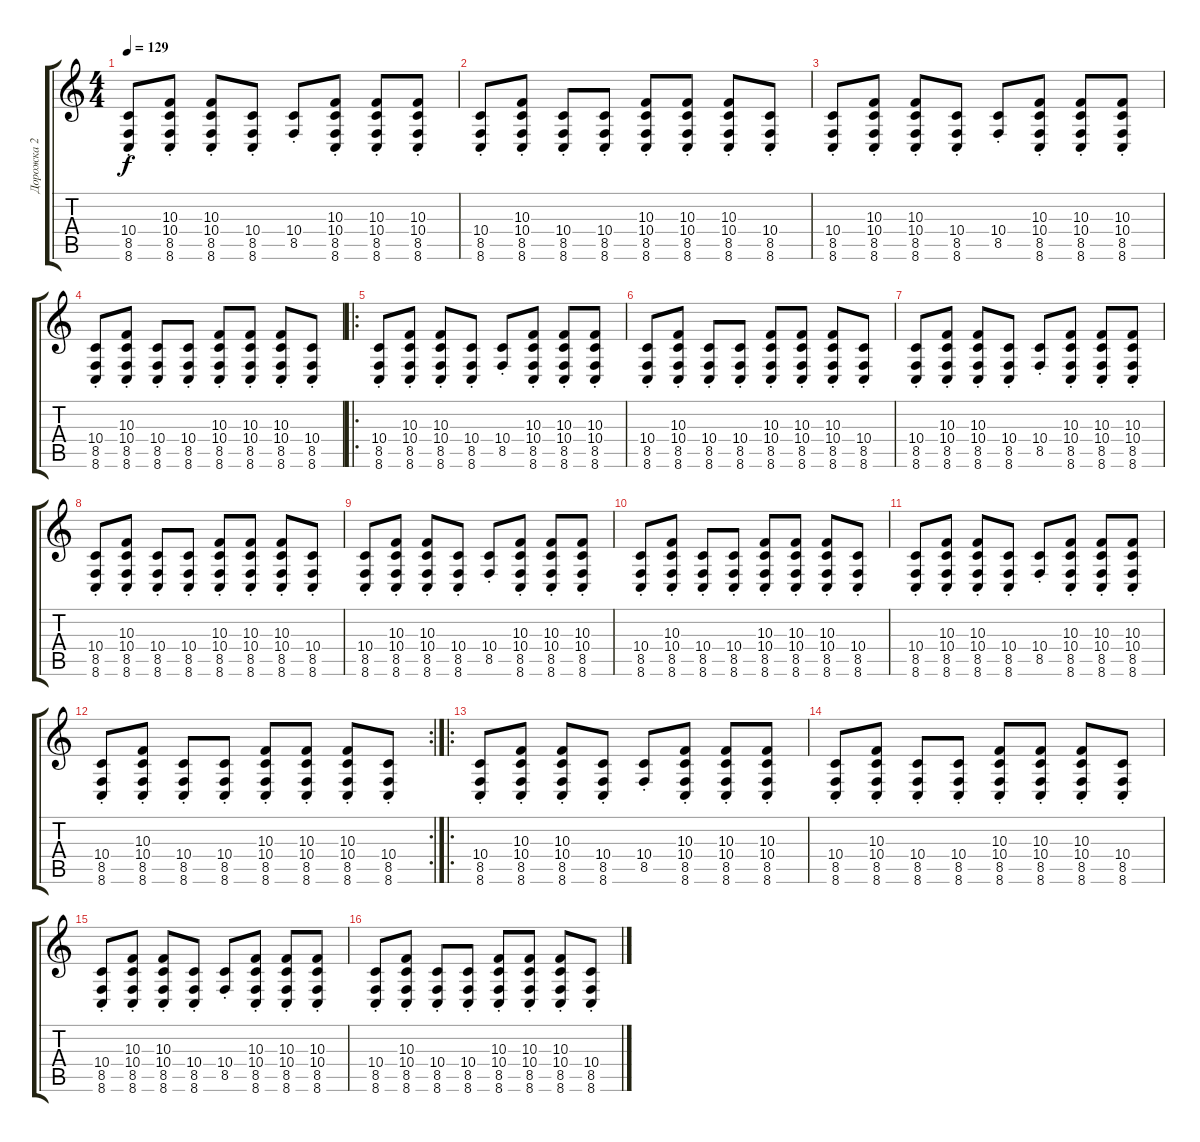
\track ("Дорожка 2" "Дорожка 2") {instrument clavinet}
\staff {score tabs}
\tuning (E4 B3 G3 D3 A2 E2) {hide}
\ts (4 4)
\tempo 129
\clef g2
\ks c
(10.4{st} 8.5{st} 8.6{st}).8{dy f} (10.3{st} 10.4{st} 8.5{st} 8.6{st}).8 (10.3{st} 10.4{st} 8.5{st} 8.6{st}).8 (10.4{st} 8.5{st} 8.6{st}).8 (10.4{st} 8.5{st}).8 (10.3{st} 10.4{st} 8.5{st} 8.6{st}).8 (10.3{st} 10.4{st} 8.5{st} 8.6{st}).8 (10.3{st} 10.4{st} 8.5{st} 8.6{st}).8 |
(10.4{st} 8.5{st} 8.6{st}).8 (10.3{st} 10.4{st} 8.5{st} 8.6{st}).8 (10.4{st} 8.5{st} 8.6{st}).8 (10.4{st} 8.5{st} 8.6{st}).8 (10.3{st} 10.4{st} 8.5{st} 8.6{st}).8 (10.3{st} 10.4{st} 8.5{st} 8.6{st}).8 (10.3{st} 10.4{st} 8.5{st} 8.6{st}).8 (10.4{st} 8.5{st} 8.6{st}).8 |
(10.4{st} 8.5{st} 8.6{st}).8 (10.3{st} 10.4{st} 8.5{st} 8.6{st}).8 (10.3{st} 10.4{st} 8.5{st} 8.6{st}).8 (10.4{st} 8.5{st} 8.6{st}).8 (10.4{st} 8.5{st}).8 (10.3{st} 10.4{st} 8.5{st} 8.6{st}).8 (10.3{st} 10.4{st} 8.5{st} 8.6{st}).8 (10.3{st} 10.4{st} 8.5{st} 8.6{st}).8 |
(10.4{st} 8.5{st} 8.6{st}).8 (10.3{st} 10.4{st} 8.5{st} 8.6{st}).8 (10.4{st} 8.5{st} 8.6{st}).8 (10.4{st} 8.5{st} 8.6{st}).8 (10.3{st} 10.4{st} 8.5{st} 8.6{st}).8 (10.3{st} 10.4{st} 8.5{st} 8.6{st}).8 (10.3{st} 10.4{st} 8.5{st} 8.6{st}).8 (10.4{st} 8.5{st} 8.6{st}).8 |
\ro
(10.4{st} 8.5{st} 8.6{st}).8 (10.3{st} 10.4{st} 8.5{st} 8.6{st}).8 (10.3{st} 10.4{st} 8.5{st} 8.6{st}).8 (10.4{st} 8.5{st} 8.6{st}).8 (10.4{st} 8.5{st}).8 (10.3{st} 10.4{st} 8.5{st} 8.6{st}).8 (10.3{st} 10.4{st} 8.5{st} 8.6{st}).8 (10.3{st} 10.4{st} 8.5{st} 8.6{st}).8 |
(10.4{st} 8.5{st} 8.6{st}).8 (10.3{st} 10.4{st} 8.5{st} 8.6{st}).8 (10.4{st} 8.5{st} 8.6{st}).8 (10.4{st} 8.5{st} 8.6{st}).8 (10.3{st} 10.4{st} 8.5{st} 8.6{st}).8 (10.3{st} 10.4{st} 8.5{st} 8.6{st}).8 (10.3{st} 10.4{st} 8.5{st} 8.6{st}).8 (10.4{st} 8.5{st} 8.6{st}).8 |
(10.4{st} 8.5{st} 8.6{st}).8 (10.3{st} 10.4{st} 8.5{st} 8.6{st}).8 (10.3{st} 10.4{st} 8.5{st} 8.6{st}).8 (10.4{st} 8.5{st} 8.6{st}).8 (10.4{st} 8.5{st}).8 (10.3{st} 10.4{st} 8.5{st} 8.6{st}).8 (10.3{st} 10.4{st} 8.5{st} 8.6{st}).8 (10.3{st} 10.4{st} 8.5{st} 8.6{st}).8 |
(10.4{st} 8.5{st} 8.6{st}).8 (10.3{st} 10.4{st} 8.5{st} 8.6{st}).8 (10.4{st} 8.5{st} 8.6{st}).8 (10.4{st} 8.5{st} 8.6{st}).8 (10.3{st} 10.4{st} 8.5{st} 8.6{st}).8 (10.3{st} 10.4{st} 8.5{st} 8.6{st}).8 (10.3{st} 10.4{st} 8.5{st} 8.6{st}).8 (10.4{st} 8.5{st} 8.6{st}).8 |
(10.4{st} 8.5{st} 8.6{st}).8 (10.3{st} 10.4{st} 8.5{st} 8.6{st}).8 (10.3{st} 10.4{st} 8.5{st} 8.6{st}).8 (10.4{st} 8.5{st} 8.6{st}).8 (10.4{st} 8.5{st}).8 (10.3{st} 10.4{st} 8.5{st} 8.6{st}).8 (10.3{st} 10.4{st} 8.5{st} 8.6{st}).8 (10.3{st} 10.4{st} 8.5{st} 8.6{st}).8 |
(10.4{st} 8.5{st} 8.6{st}).8 (10.3{st} 10.4{st} 8.5{st} 8.6{st}).8 (10.4{st} 8.5{st} 8.6{st}).8 (10.4{st} 8.5{st} 8.6{st}).8 (10.3{st} 10.4{st} 8.5{st} 8.6{st}).8 (10.3{st} 10.4{st} 8.5{st} 8.6{st}).8 (10.3{st} 10.4{st} 8.5{st} 8.6{st}).8 (10.4{st} 8.5{st} 8.6{st}).8 |
(10.4{st} 8.5{st} 8.6{st}).8 (10.3{st} 10.4{st} 8.5{st} 8.6{st}).8 (10.3{st} 10.4{st} 8.5{st} 8.6{st}).8 (10.4{st} 8.5{st} 8.6{st}).8 (10.4{st} 8.5{st}).8 (10.3{st} 10.4{st} 8.5{st} 8.6{st}).8 (10.3{st} 10.4{st} 8.5{st} 8.6{st}).8 (10.3{st} 10.4{st} 8.5{st} 8.6{st}).8 |
\rc 2
(10.4{st} 8.5{st} 8.6{st}).8 (10.3{st} 10.4{st} 8.5{st} 8.6{st}).8 (10.4{st} 8.5{st} 8.6{st}).8 (10.4{st} 8.5{st} 8.6{st}).8 (10.3{st} 10.4{st} 8.5{st} 8.6{st}).8 (10.3{st} 10.4{st} 8.5{st} 8.6{st}).8 (10.3{st} 10.4{st} 8.5{st} 8.6{st}).8 (10.4{st} 8.5{st} 8.6{st}).8 |
\ro
(10.4{st} 8.5{st} 8.6{st}).8 (10.3{st} 10.4{st} 8.5{st} 8.6{st}).8 (10.3{st} 10.4{st} 8.5{st} 8.6{st}).8 (10.4{st} 8.5{st} 8.6{st}).8 (10.4{st} 8.5{st}).8 (10.3{st} 10.4{st} 8.5{st} 8.6{st}).8 (10.3{st} 10.4{st} 8.5{st} 8.6{st}).8 (10.3{st} 10.4{st} 8.5{st} 8.6{st}).8 |
(10.4{st} 8.5{st} 8.6{st}).8 (10.3{st} 10.4{st} 8.5{st} 8.6{st}).8 (10.4{st} 8.5{st} 8.6{st}).8 (10.4{st} 8.5{st} 8.6{st}).8 (10.3{st} 10.4{st} 8.5{st} 8.6{st}).8 (10.3{st} 10.4{st} 8.5{st} 8.6{st}).8 (10.3{st} 10.4{st} 8.5{st} 8.6{st}).8 (10.4{st} 8.5{st} 8.6{st}).8 |
(10.4{st} 8.5{st} 8.6{st}).8 (10.3{st} 10.4{st} 8.5{st} 8.6{st}).8 (10.3{st} 10.4{st} 8.5{st} 8.6{st}).8 (10.4{st} 8.5{st} 8.6{st}).8 (10.4{st} 8.5{st}).8 (10.3{st} 10.4{st} 8.5{st} 8.6{st}).8 (10.3{st} 10.4{st} 8.5{st} 8.6{st}).8 (10.3{st} 10.4{st} 8.5{st} 8.6{st}).8 |
(10.4{st} 8.5{st} 8.6{st}).8 (10.3{st} 10.4{st} 8.5{st} 8.6{st}).8 (10.4{st} 8.5{st} 8.6{st}).8 (10.4{st} 8.5{st} 8.6{st}).8 (10.3{st} 10.4{st} 8.5{st} 8.6{st}).8 (10.3{st} 10.4{st} 8.5{st} 8.6{st}).8 (10.3{st} 10.4{st} 8.5{st} 8.6{st}).8 (10.4{st} 8.5{st} 8.6{st}).8
